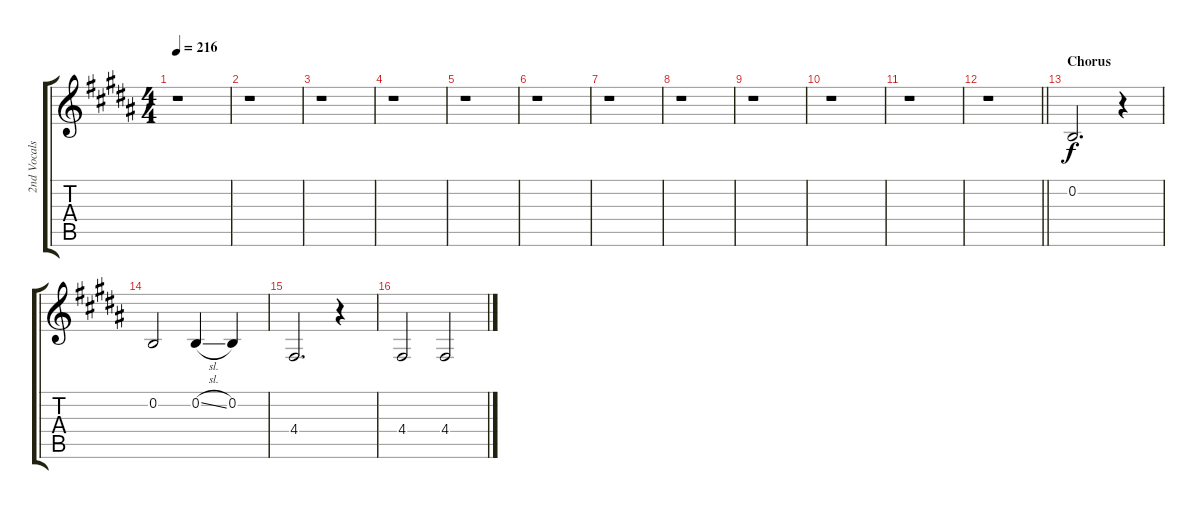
\track ("2nd Vocals - Mark Hoppus" "2nd Vocals") {instrument bassoon}
\staff {score tabs}
\tuning (E4 B3 G3 D3 A2 E2) {hide}
\ts (4 4)
\tempo 216
\clef g2
\ks b
r.1{dy f} |
r.1 |
r.1 |
r.1 |
r.1 |
r.1 |
r.1 |
r.1 |
r.1 |
r.1 |
r.1 |
\barLineRight lightlight
r.1 |
\section ("" "Chorus")
0.2.2{d} r.4 |
0.2.2 0.2{sl}.4 0.2.4 |
4.4.2{d} r.4 |
4.4.2 4.4.2
